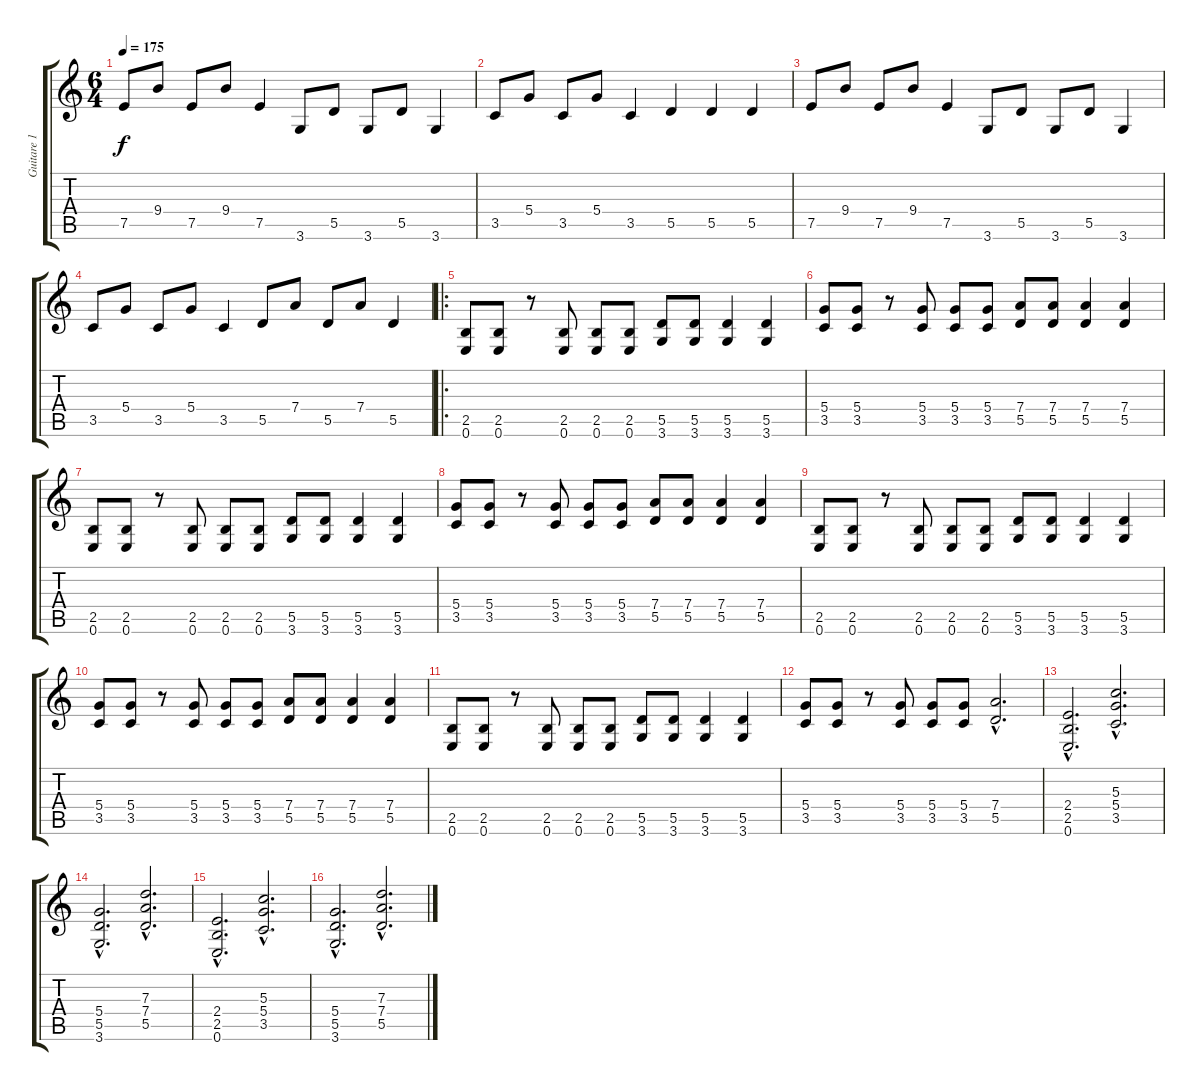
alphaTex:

\track ("Guitare 1" "Guitare 1") {instrument distortionguitar}
\staff {score tabs}
\tuning (E4 B3 G3 D3 A2 E2) {hide}
\ts (6 4)
\tempo 175
\clef g2
\ks c
7.5.8{dy f} 9.4.8 7.5.8 9.4.8 7.5.4 3.6.8 5.5.8 3.6.8 5.5.8 3.6.4 |
3.5.8 5.4.8 3.5.8 5.4.8 3.5.4 5.5.4 5.5.4 5.5.4 |
7.5.8 9.4.8 7.5.8 9.4.8 7.5.4 3.6.8 5.5.8 3.6.8 5.5.8 3.6.4 |
3.5.8 5.4.8 3.5.8 5.4.8 3.5.4 5.5.8 7.4.8 5.5.8 7.4.8 5.5.4 |
\ro
(2.5 0.6).8{instrument distortionguitar} (2.5 0.6).8 r.8 (2.5 0.6).8 (2.5 0.6).8 (2.5 0.6).8 (5.5 3.6).8 (5.5 3.6).8 (5.5 3.6).4 (5.5 3.6).4 |
(5.4 3.5).8 (5.4 3.5).8 r.8 (5.4 3.5).8 (5.4 3.5).8 (5.4 3.5).8 (7.4 5.5).8 (7.4 5.5).8 (7.4 5.5).4 (7.4 5.5).4 |
(2.5 0.6).8 (2.5 0.6).8 r.8 (2.5 0.6).8 (2.5 0.6).8 (2.5 0.6).8 (5.5 3.6).8 (5.5 3.6).8 (5.5 3.6).4 (5.5 3.6).4 |
(5.4 3.5).8 (5.4 3.5).8 r.8 (5.4 3.5).8 (5.4 3.5).8 (5.4 3.5).8 (7.4 5.5).8 (7.4 5.5).8 (7.4 5.5).4 (7.4 5.5).4 |
(2.5 0.6).8 (2.5 0.6).8 r.8 (2.5 0.6).8 (2.5 0.6).8 (2.5 0.6).8 (5.5 3.6).8 (5.5 3.6).8 (5.5 3.6).4 (5.5 3.6).4 |
(5.4 3.5).8 (5.4 3.5).8 r.8 (5.4 3.5).8 (5.4 3.5).8 (5.4 3.5).8 (7.4 5.5).8 (7.4 5.5).8 (7.4 5.5).4 (7.4 5.5).4 |
(2.5 0.6).8 (2.5 0.6).8 r.8 (2.5 0.6).8 (2.5 0.6).8 (2.5 0.6).8 (5.5 3.6).8 (5.5 3.6).8 (5.5 3.6).4 (5.5 3.6).4 |
(5.4 3.5).8 (5.4 3.5).8 r.8 (5.4 3.5).8 (5.4 3.5).8 (5.4 3.5).8 (7.4{hac} 5.5{hac}).2{d} |
(2.4{hac} 2.5{hac} 0.6{hac}).2{d} (5.3{hac} 5.4{hac} 3.5{hac}).2{d} |
(5.4{hac} 5.5{hac} 3.6{hac}).2{d} (7.3{hac} 7.4{hac} 5.5{hac}).2{d} |
(2.4{hac} 2.5{hac} 0.6{hac}).2{d} (5.3{hac} 5.4{hac} 3.5{hac}).2{d} |
(5.4{hac} 5.5{hac} 3.6{hac}).2{d} (7.3{hac} 7.4{hac} 5.5{hac}).2{d}
